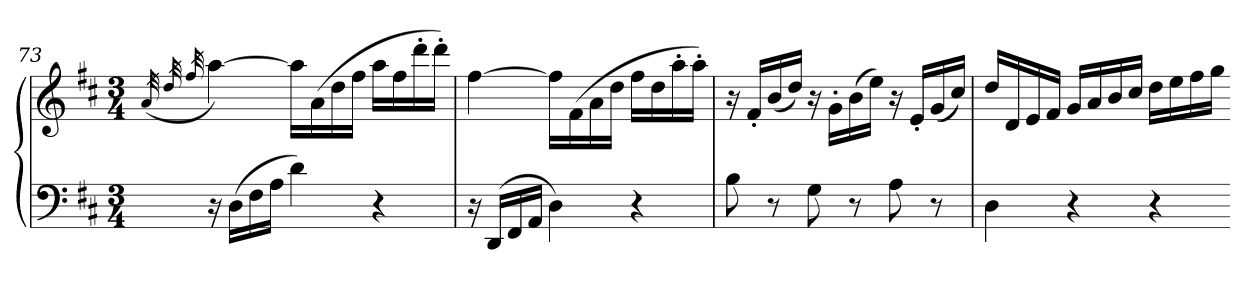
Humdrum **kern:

**kern	**kern
*part1	*part1
*staff2	*staff1
*clefF4	*clefG2
*k[f#c#]	*k[f#c#]
*M3/4	*M3/4
=73	=73
.	(32qa
.	32qdd
.	32qff#
16r	[4aa)
(16DLL	.
16F#	.
16AJJ	.
4d)	16aaLL]
.	(16a
.	16dd
.	16ff#JJ
4r	16aaLL
.	16ff#
.	16ddd'
.	16ddd'JJ)
=74	=74
16r	[4ff#
(16DDLL	.
16FF#	.
16AAJJ	.
4D)	16ff#LL]
.	(16f#
.	16a
.	16ddJJ
4r	16ff#LL
.	16dd
.	16aa'
.	16aa'JJ)
=75	=75
8B	16r
.	16f#'LL
8r	(16b
.	16ddJJ)
8G	16r
.	16g'LL
8r	(16b
.	16eeJJ)
8A	16r
.	16e'LL
8r	(16g
.	16cc#JJ)
=76	=76
4D	16ddLL
.	16d
.	16e
.	16f#JJ
4r	16gLL
.	16a
.	16b
.	16cc#JJ
4r	16ddLL
.	16ee
.	16ff#
.	16ggJJ
=-	=-
*-	*-
